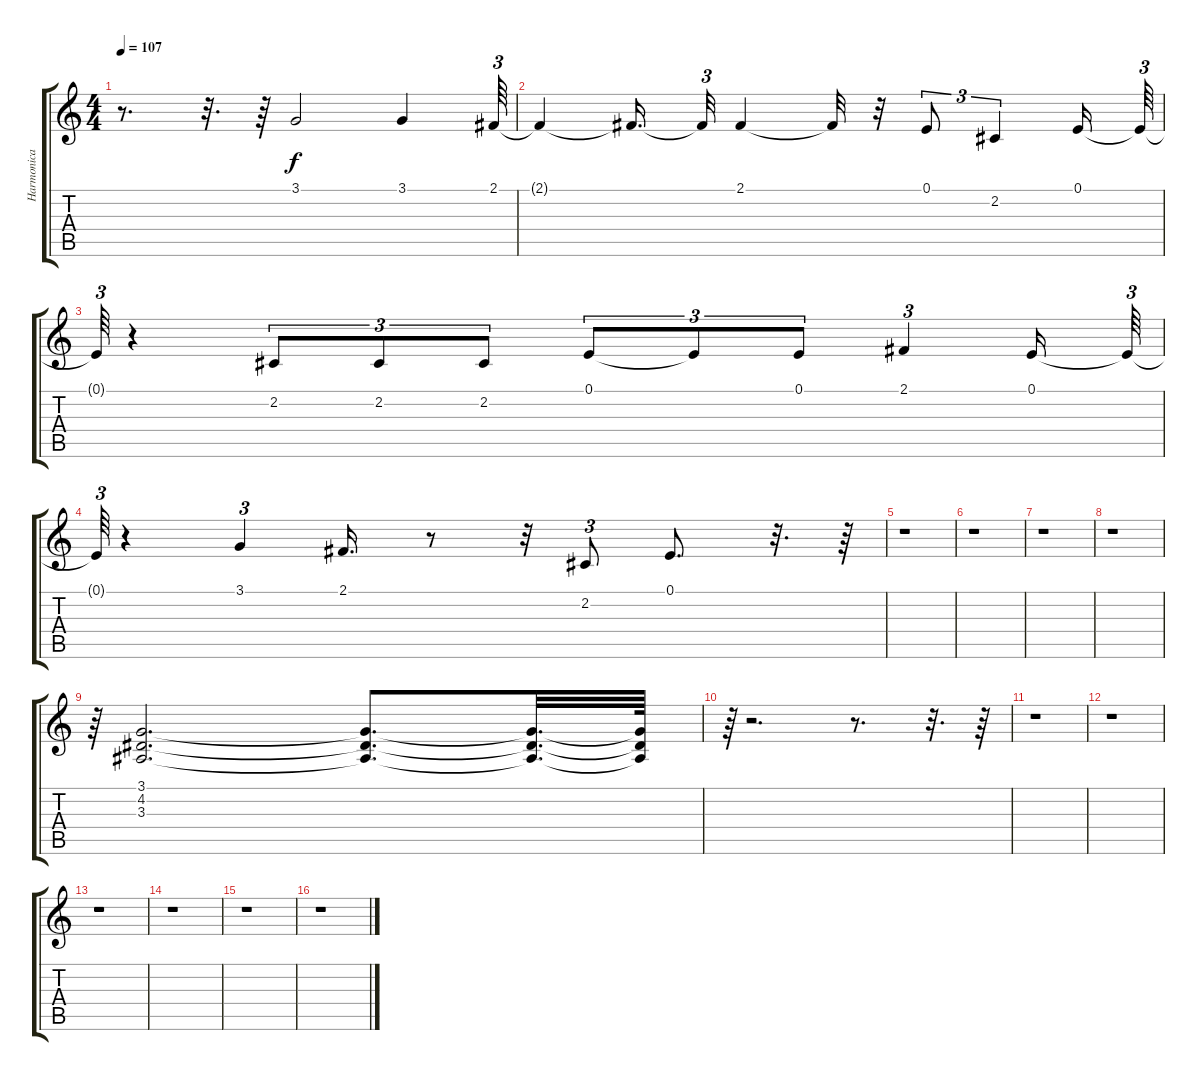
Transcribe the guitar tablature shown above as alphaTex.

\track ("Harmonica" "Harmonica") {instrument harmonica}
\staff {score tabs}
\tuning (E4 B3 G3 D3 A2 E2) {hide}
\ts (4 4)
\tempo 107
\clef g2
\ks c
r.8{d dy f} r.32{d} r.64 3.1.2{volume 16} 3.1.4 2.1.64{tu (3 2)} |
2.1{t}.4 2.1{t}.16{d} 2.1{t}.32{tu (3 2)} 2.1.4 2.1{t}.32 r.32 0.1.8{tu (3 2)} 2.2.4{tu (3 2)} 0.1.16 0.1{t}.64{tu (3 2)} |
0.1{t}.64{tu (3 2)} r.4 2.2.8{tu (3 2)} 2.2.8{tu (3 2)} 2.2.8{tu (3 2)} 0.1.8{tu (3 2)} 0.1{t}.8{tu (3 2)} 0.1.8{tu (3 2)} 2.1.4{tu (3 2)} 0.1.16 0.1{t}.64{tu (3 2)} |
0.1{t}.64{tu (3 2)} r.4 3.1.4{tu (3 2)} 2.1.16{d} r.8 r.32 2.2.8{tu (3 2)} 0.1.8{d} r.32{d} r.64 |
r.1 |
r.1 |
r.1 |
r.1 |
r.64{tu (3 2)} (3.1 4.2 3.3).2{d volume 10} (3.1{t} 4.2{t} 3.3{t}).8{d} (3.1{t} 4.2{t} 3.3{t}).32{d} (3.1{t} 4.2{t} 3.3{t}).64 |
r.64{tu (3 2)} r.2{d} r.8{d} r.32{d} r.64 |
r.1 |
r.1 |
r.1 |
r.1 |
r.1 |
r.1
